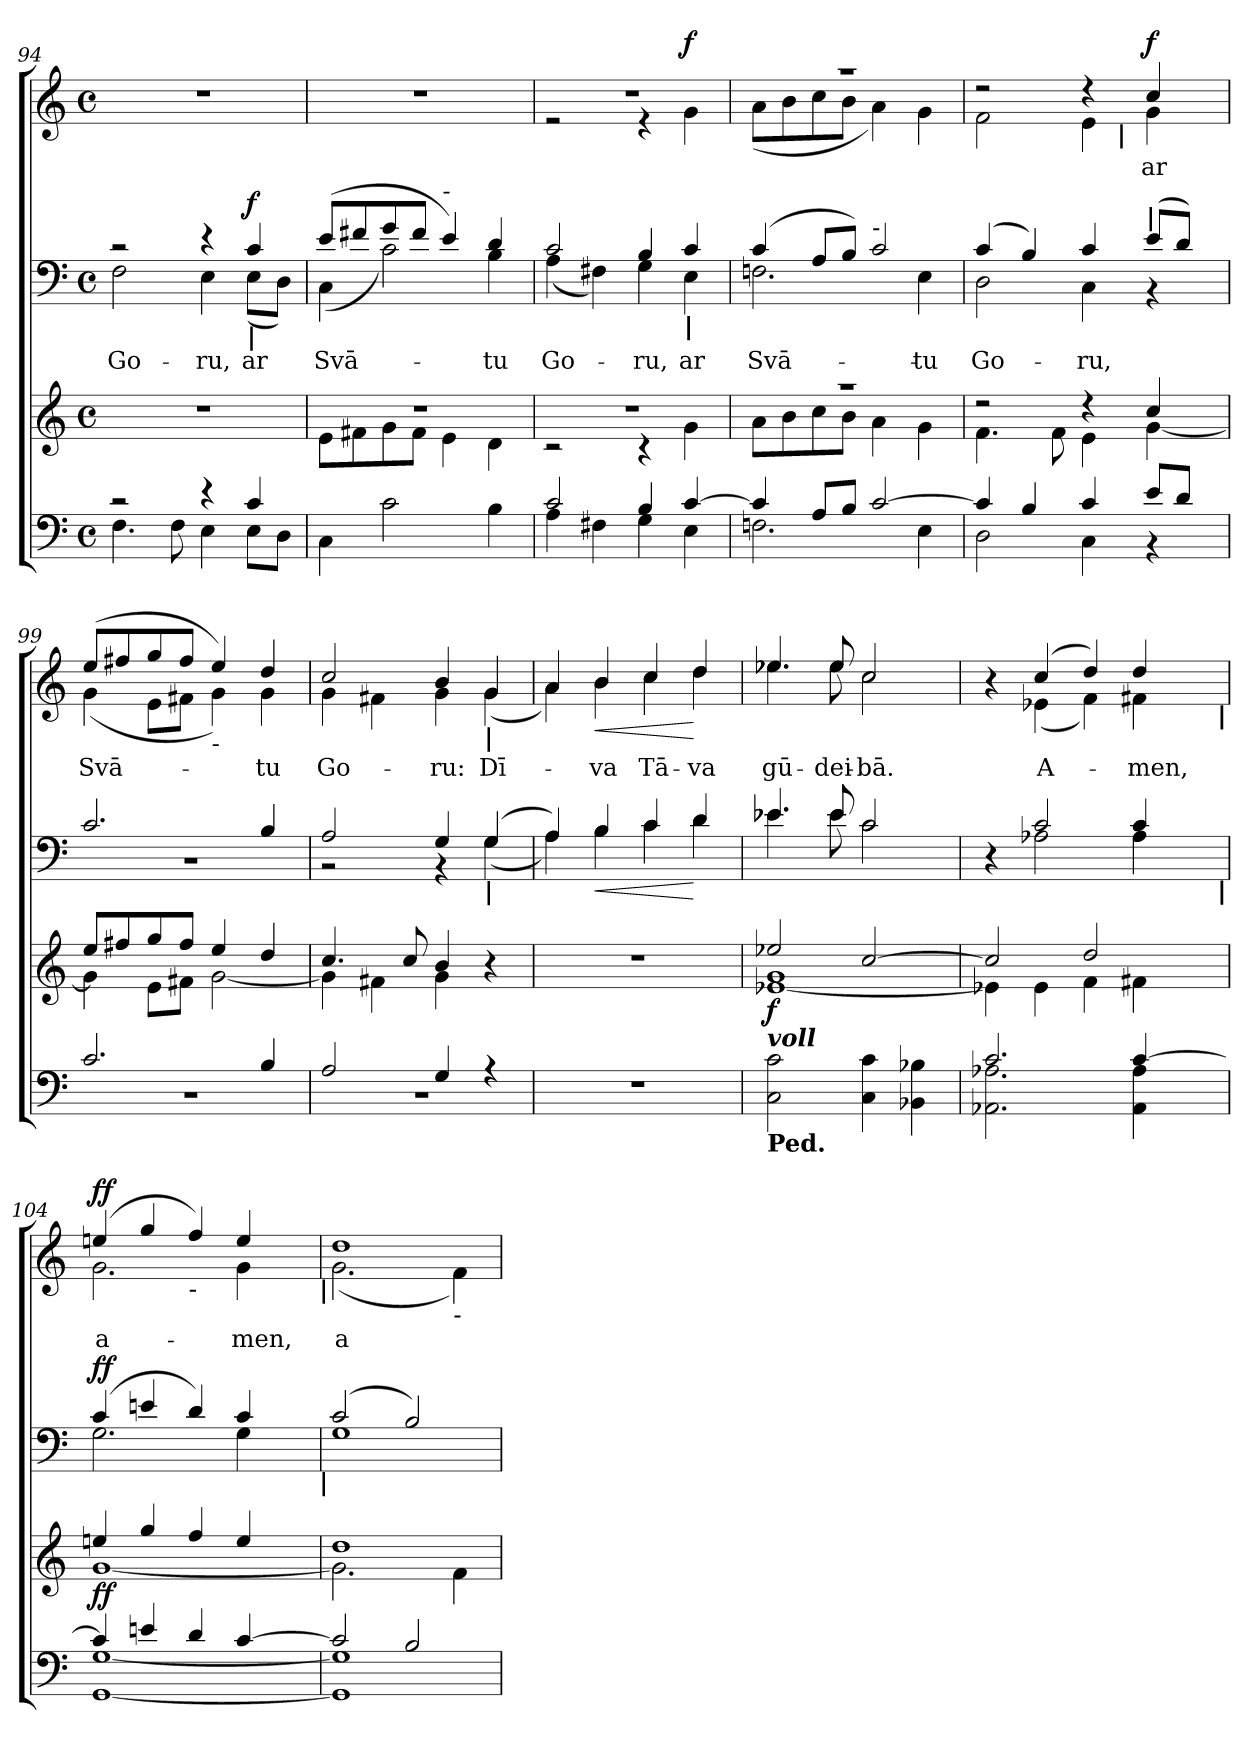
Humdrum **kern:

**kern	**kern	**dynam	**kern	**text	**dynam	**kern	**text	**dynam
*part4	*part3	*part3	*part2	*part2	*part2	*part1	*part1	*part1
*staff4	*staff3	*staff3	*staff2	*staff2	*staff2	*staff1	*staff1	*staff1
*clefF4	*clefG2	*	*clefF4	*	*	*clefG2	*	*
*k[]	*k[]	*	*k[]	*	*	*k[]	*	*
*C:	*C:	*	*C:	*	*	*C:	*	*
*M4/4	*M4/4	*	*M4/4	*	*	*M4/4	*	*
*met(c)	*met(c)	*	*met(c)	*	*	*met(c)	*	*
=94	=94	=94	=94	=94	=94	=94	=94	=94
*^	*	*	*^	*	*	*	*	*
!	!	!	!	!	!	!LO:LY:a:color=#000000	!	!	!	!
2r	4.Fi\	1r	.	2r	2Fi\	Go-	.	1r	.	.
.	8Fi\	.	.	.	.	.	.	.	.	.
!	!	!	!	!	!	!LO:LY:a:color=#000000	!	!	!	!
4r	4Ei\	.	.	4r	4Ei\	-ru,	.	.	.	.
!	!	!	!	!LO:TX:b:B:t=|	!	!	!	!	!	!
!	!	!	!	!	!	!LO:LY:a:color=#000000	!	!	!	!
4ci/	8Ei\L	.	.	4ci/	(8Ei\L	ar	f	.	.	.
.	8Di\J	.	.	.	8Di\J)	.	.	.	.	.
*v	*v	*	*	*	*	*	*	*	*	*
=95	=95	=95	=95	=95	=95	=95	=95	=95	=95
*	*^	*	*	*	*	*	*	*	*
*^	*	*	*	*	*	*	*	*	*	*
!	!	!	!	!	!	!	!LO:LY:a:color=#000000	!	!	!	!
*v	*v	*	*	*	*	*	*	*	*	*	*
4Ci\	1r	8ei\L	.	(8ei/L	(4Ci\	Svā-	.	1r	.	.
.	.	8f#Xi\	.	8f#Xi/	.	.	.	.	.	.
2ci\	.	8gi\	.	8gi/	2ci\)	.	.	.	.	.
.	.	8f#i\J	.	8f#i/J	.	.	.	.	.	.
!	!	!	!	!LO:TX:a:t=-	!	!	!	!	!	!
.	.	4ei\	.	4ei/)	.	.	.	.	.	.
!	!	!	!	!	!	!LO:LY:a:color=#000000	!	!	!	!
4Bi\	.	4di\	.	4di/	4Bi\	-tu	.	.	.	.
=96	=96	=96	=96	=96	=96	=96	=96	=96	=96	=96
*^	*	*	*	*	*	*	*	*	*	*
!	!	!	!	!	!	!	!LO:LY:a:color=#000000	!	!	!	!
*	*	*	*	*	*	*	*	*	*^	*	*
2ci/	4Ai\	1r	2r	.	2ci/	(4Ai\	Go-	.	1r	2r	.	.
.	4F#Xi\	.	.	.	.	4F#Xi\)	.	.	.	.	.	.
!	!	!	!	!	!	!	!LO:LY:a:color=#000000	!	!	!	!	!
4Bi/	4Gi\	.	4r	.	4Bi/	4Gi\	-ru,	.	.	4r	.	.
!	!	!	!	!	!LO:TX:b:B:t=|	!	!	!	!	!	!	!
!	!	!	!	!	!	!	!LO:LY:a:color=#000000	!	!	!	!	!
[>4ci/	4Ei\	.	4gi\	.	4ci/	4Ei\	ar	.	.	4gi\	.	f
!!LO:LB:g=z	!!
=97	=97	=97	=97	=97	=97	=97	=97	=97	=97	=97	=97	=97
!	!	!	!	!	!	!	!LO:LY:a:color=#000000	!	!	!	!	!
4ci/]	2.Fni\	1r	8ai\L	.	(4ci/	2.Fni\	Svā-	.	1r	(8ai\L	.	.
.	.	.	8bi\	.	.	.	.	.	.	8bi\	.	.
8Ai/L	.	.	8cci\	.	8Ai/L	.	.	.	.	8cci\	.	.
8Bi/J	.	.	8bi\J	.	8Bi/J)	.	.	.	.	8bi\J	.	.
!	!	!	!	!	!LO:TX:a:t=-	!	!	!	!	!	!	!
[>2ci/	.	.	4ai\	.	2ci/	.	.	.	.	4ai\)	.	.
!	!	!	!	!	!	!	!LO:LY:a:color=#000000	!	!	!	!	!
.	4Ei\	.	4gi\	.	.	4Ei\	-tu	.	.	4gi\	.	.
*	*	*	*	*	*	*	*	*	*v	*v	*	*
=98	=98	=98	=98	=98	=98	=98	=98	=98	=98	=98	=98
*	*	*	*	*	*	*	*	*	*^	*	*
!	!	!	!	!	!	!	!LO:LY:a:color=#000000	!	!	!	!	!
*	*	*	*	*	*	*	*	*	*	*^	*	*
4ci/]	2Di\	2r	4.fi\	.	(4ci/	2Di\	Go-	.	2r	2fi\	2ryy	.	.
4Bi/	.	.	.	.	4Bi/)	.	.	.	.	.	.	.	.
.	.	.	8fi\	.	.	.	.	.	.	.	.	.	.
!	!	!	!	!	!	!	!LO:LY:a:color=#000000	!	!	!	!	!	!
4ci/	4Ci\	4r	4ei\	.	4ci/	4Ci\	-ru,	.	4r	4ei\	8ryy	.	.
.	.	.	.	.	.	.	.	.	.	.	256..ryy	.	.
!	!	!	!	!	!	!	!	!	!	!	!LO:TX:b:B:t=|	!	!
.	.	.	.	.	.	.	.	.	.	.	4ryy	.	.
!	!	!	!	!	!LO:TX:a:B:t=|	!	!	!	!	!	!	!	!
!	!	!	!	!	!	!	!	!	!	!	!	!LO:LY:b:color=#000000	!
8ei/L	4r	4cci/	[<4gi\	.	(8ei/L	4r	.	.	4cci/	4gi\	.	-ar	f
8di/J	.	.	.	.	8di/J)	.	.	.	.	.	.	.	.
.	.	.	.	.	.	.	.	.	.	.	16ryy	.	.
.	.	.	.	.	.	.	.	.	.	.	32ryy	.	.
.	.	.	.	.	.	.	.	.	.	.	64ryy	.	.
.	.	.	.	.	.	.	.	.	.	.	128ryy	.	.
.	.	.	.	.	.	.	.	.	.	.	1024ryy	.	.
*	*	*	*	*	*	*	*	*	*v	*v	*v	*	*
=99	=99	=99	=99	=99	=99	=99	=99	=99	=99	=99	=99
*	*	*	*	*	*	*	*	*	*^	*	*
*	*	*	*	*	*	*	*	*	*	*^	*	*
!	!	!	!	!	!	!	!	!	!	!	!	!LO:LY:b:color=#000000	!
*	*	*	*	*	*	*	*	*	*	*v	*v	*	*
2.ci/	1r	8eei/L	4gi\]	.	2.ci/	1r	.	.	(8eei/L	(4gi\	Svā-	.
.	.	8ff#Xi/	.	.	.	.	.	.	8ff#Xi/	.	.	.
.	.	8ggi/	8ei\L	.	.	.	.	.	8ggi/	8ei\L	.	.
.	.	8ff#i/J	8f#Xi\J	.	.	.	.	.	8ff#i/J	8f#Xi\J	.	.
!	!	!	!	!	!	!	!	!	!LO:TX:b:t=-	!	!	!
.	.	4eei/	[<2gi\	.	.	.	.	.	4eei/)	4gi\)	.	.
!	!	!	!	!	!	!	!	!	!	!	!LO:LY:b:color=#000000	!
4Bi/	.	4ddi/	.	.	4Bi/	.	.	.	4ddi/	4gi\	-tu	.
=100	=100	=100	=100	=100	=100	=100	=100	=100	=100	=100	=100	=100
!	!	!	!	!	!	!	!	!	!	!	!LO:LY:b:color=#000000	!
2Ai/	1r	4.cci/	4gi\]	.	2Ai/	2r	.	.	2cci/	4gi\	Go-	.
.	.	.	4f#Xi\	.	.	.	.	.	.	4f#Xi\)	.	.
.	.	8cci/	.	.	.	.	.	.	.	.	.	.
!	!	!	!	!	!	!	!	!	!	!	!LO:LY:b:color=#000000	!
4Gi/	.	4bi/	4gi\	.	4Gi/	4r	.	.	4bi/	4gi\	-ru:	.
!	!	!	!	!	!	!	!	!	!LO:TX:b:B:t=|	!	!	!
!	!	!	!	!	!LO:TX:b:B:t=|	!	!	!	!	!	!	!
!	!	!	!	!	!	!	!	!	!	!	!LO:LY:b:color=#000000	!
4r	.	4r	4ryy	.	(4Gi/	(4Gi\	.	.	(4gi/	(4gi\	Dī-	.
*v	*v	*	*	*	*	*	*	*	*	*	*	*
*	*v	*v	*	*	*	*	*	*	*	*	*
=101	=101	=101	=101	=101	=101	=101	=101	=101	=101	=101
1r	1r	.	4Ai/)	4Ai\)	.	.	(4ai/	4ai\)	.	.
!	!	!	!	!	!	!LO:HP:b	!	!	!	!
!	!	!	!	!	!	!	!	!	!LO:LY:b:color=#000000	!LO:HP:b
.	.	.	4Bi/	4Bi\	.	<	4bi/	4bi\	-va	<
!	!	!	!	!	!	!	!	!	!LO:LY:b:color=#000000	!
.	.	.	4ci/	4ci\	.	.	4cci/	4cci\	Tā-	.
!	!	!	!	!	!	!	!	!	!LO:LY:b:color=#000000	!
.	.	.	4di/	4di\	.	[	4ddi/	4ddi\	-va	[
!!LO:LB:g=z	!!
=102	=102	=102	=102	=102	=102	=102	=102	=102	=102	=102
*	*^	*	*	*	*	*	*	*	*	*
!	!LO:TX:b:Bi:t=voll	!	!	!	!	!	!	!	!	!	!
!LO:TX:b:B:t=Ped.	!	!	!	!	!	!	!	!	!	!	!
!	!	!	!	!	!	!	!	!	!	!LO:LY:b:color=#000000	!
2Ci\ 2ci	2ee-Xi/	[<1e-Xi 1gi	f	4.e-Xi/	4.e-i\	.	.	4.ee-Xi/	4.ee-i\	gū-	.
!	!	!	!	!	!	!	!	!	!	!LO:LY:b:color=#000000	!
.	.	.	.	8e-i/	8e-i\	.	.	8ee-i/	8ee-i\	-dei-	.
!	!	!	!	!	!	!	!	!	!	!LO:LY:b:color=#000000	!
4Ci\ 4ci	[>2cci/	.	.	2ci/	2ci\	.	.	2cci/	2cci\	-bā.	.
4BB-Xi\ 4B-Xi	.	.	.	.	.	.	.	.	.	.	.
=103	=103	=103	=103	=103	=103	=103	=103	=103	=103	=103	=103
*^	*	*	*	*	*^	*	*	*	*^	*	*
2.ci/	2.AA-Xi\ 2.A-Xi	2cci/]	4e-Xi\]	.	4r	4ryy	2ryy	.	.	4r	4ryy	2ryy	.	.
!	!	!	!	!	!	!	!	!	!	!	!	!	!LO:LY:b:color=#000000	!
.	.	.	4e-i\	.	2ci/	2A-Xi\	.	.	.	(4cci/	(4e-Xi\	.	A-	.
.	.	2ddi/	4fi\	.	.	.	4ryy	.	.	4ddi/)	4fi\)	4ryy	.	.
!	!	!	!	!	!	!	!	!	!	!	!	!	!LO:LY:b:color=#000000	!
[>4ci/	4AA-i\ 4A-i	.	4f#Xi\	.	4ci/	4A-i\	8ryy	.	.	4ddi/	4f#Xi\	8ryy	-men,	.
.	.	.	.	.	.	.	16ryy	.	.	.	.	16ryy	.	.
.	.	.	.	.	.	.	32ryy	.	.	.	.	32ryy	.	.
.	.	.	.	.	.	.	64ryy	.	.	.	.	64ryy	.	.
.	.	.	.	.	.	.	128...ryy	.	.	.	.	128...ryy	.	.
!	!	!	!	!	!	!	!	!	!	!	!	!LO:TX:b:B:t=|	!	!
!	!	!	!	!	!	!	!LO:TX:b:B:t=|	!	!	!	!	!	!	!
.	.	.	.	.	.	.	1024ryy	.	.	.	.	1024ryy	.	.
=104	=104	=104	=104	=104	=104	=104	=104	=104	=104	=104	=104	=104	=104	=104
!	!	!	!	!	!	!	!	!	!	!	!	!	!LO:LY:b:color=#000000	!
4ci/]	[<1GGi [<1Gi	4eeni/	[<1gi	ff	(4ci/	2.Gi\	2ryy	.	ff	(4eeni/	2.gi\	2ryy	a-	ff
4eni/	.	4ggi/	.	.	4eni/	.	.	.	.	4ggi/	.	.	.	.
!	!	!	!	!	!	!	!	!	!	!LO:TX:b:t=-	!	!	!	!
4di/	.	4ffi/	.	.	4di/)	.	4ryy	.	.	4ffi/)	.	4ryy	.	.
!	!	!	!	!	!	!	!	!	!	!	!	!	!LO:LY:b:color=#000000	!
[>4ci/	.	4eei/	.	.	4ci/	4Gi\	8ryy	.	.	4eei/	4gi\	8ryy	-men,	.
.	.	.	.	.	.	.	16ryy	.	.	.	.	16ryy	.	.
.	.	.	.	.	.	.	32ryy	.	.	.	.	32ryy	.	.
.	.	.	.	.	.	.	64ryy	.	.	.	.	64ryy	.	.
.	.	.	.	.	.	.	128...ryy	.	.	.	.	128...ryy	.	.
!	!	!	!	!	!	!	!	!	!	!	!	!LO:TX:b:B:t=|	!	!
!	!	!	!	!	!	!	!LO:TX:b:B:t=|	!	!	!	!	!	!	!
.	.	.	.	.	.	.	1024ryy	.	.	.	.	1024ryy	.	.
*	*	*	*	*	*	*v	*v	*	*	*	*	*	*	*
*	*	*	*	*	*	*	*	*	*v	*v	*v	*	*
=105	=105	=105	=105	=105	=105	=105	=105	=105	=105	=105	=105
*	*	*	*	*	*	*^	*	*	*^	*	*
*	*	*	*	*	*	*	*	*	*	*	*^	*	*
!	!	!	!	!	!	!	!	!	!	!	!	!	!LO:LY:b:color=#000000	!
*	*	*	*	*	*	*v	*v	*	*	*	*	*	*	*
*	*	*	*	*	*	*	*	*	*	*v	*v	*	*
2ci/]	1GGi] 1Gi]	1ddi	2.gi\]	.	(2ci/	1Gi	.	.	1ddi	(2.gi\	a-	.
2Bi/	.	.	.	.	2Bi/)	.	.	.	.	.	.	.
!	!	!	!	!	!	!	!	!	!	!LO:TX:b:t=-	!	!
.	.	.	4fi\	.	.	.	.	.	.	4fi\)	.	.
*v	*v	*	*	*	*v	*v	*	*	*v	*v	*	*
*	*v	*v	*	*	*	*	*	*	*
=	=	=	=	=	=	=	=	=
*-	*-	*-	*-	*-	*-	*-	*-	*-
